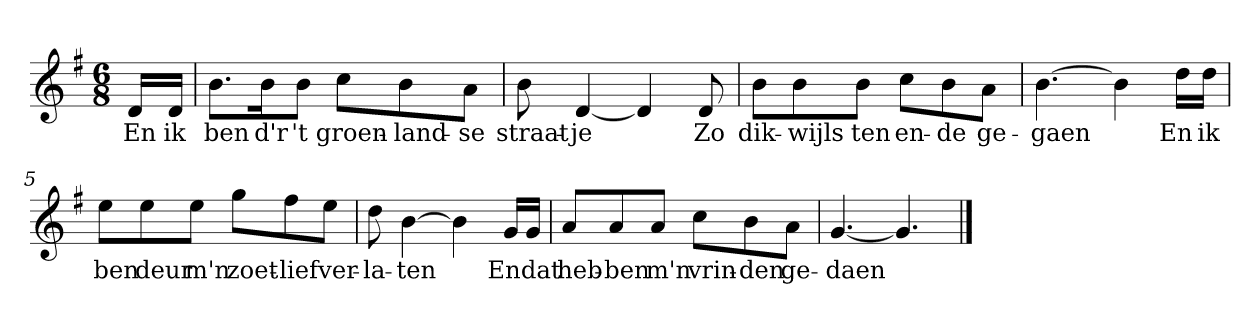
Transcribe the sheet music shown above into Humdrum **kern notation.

**kern	**text
*part1	*part1
*staff1	*staff1
*clefG2	*
*k[f#]	*
*G:	*
*M6/8	*
*MM120	*
=	=
16d/LL	En
16d/JJ	ik
=1	=1
8.b\L	ben
16b\K	d'r
8b\J	't
8cc\L	groen-
8b\	-land-
8a\J	-se
=2	=2
8b	straat-
[4d	-je
4d]	.
8d	Zo
=3	=3
8b\L	dik-
8b\	-wijls
8b\J	ten
8cc\L	en-
8b\	-de
8a\J	ge-
=4	=4
[4.b	-gaen
4b]	.
16dd\LL	En
16dd\JJ	ik
=5	=5
8ee\L	ben
8ee\	deur
8ee\J	m'n
8gg\L	zoet-
8ff#\	-lief
8ee\J	ver-
=6	=6
8dd	-la-
[4b	-ten
4b]	.
16g/LL	En
16g/JJ	dat
=7	=7
8a/L	heb-
8a/	-ben
8a/J	m'n
8cc\L	vrin-
8b\	-den
8a\J	ge-
=8	=8
[4.g	-daen
4.g]	.
==	==
*-	*-
